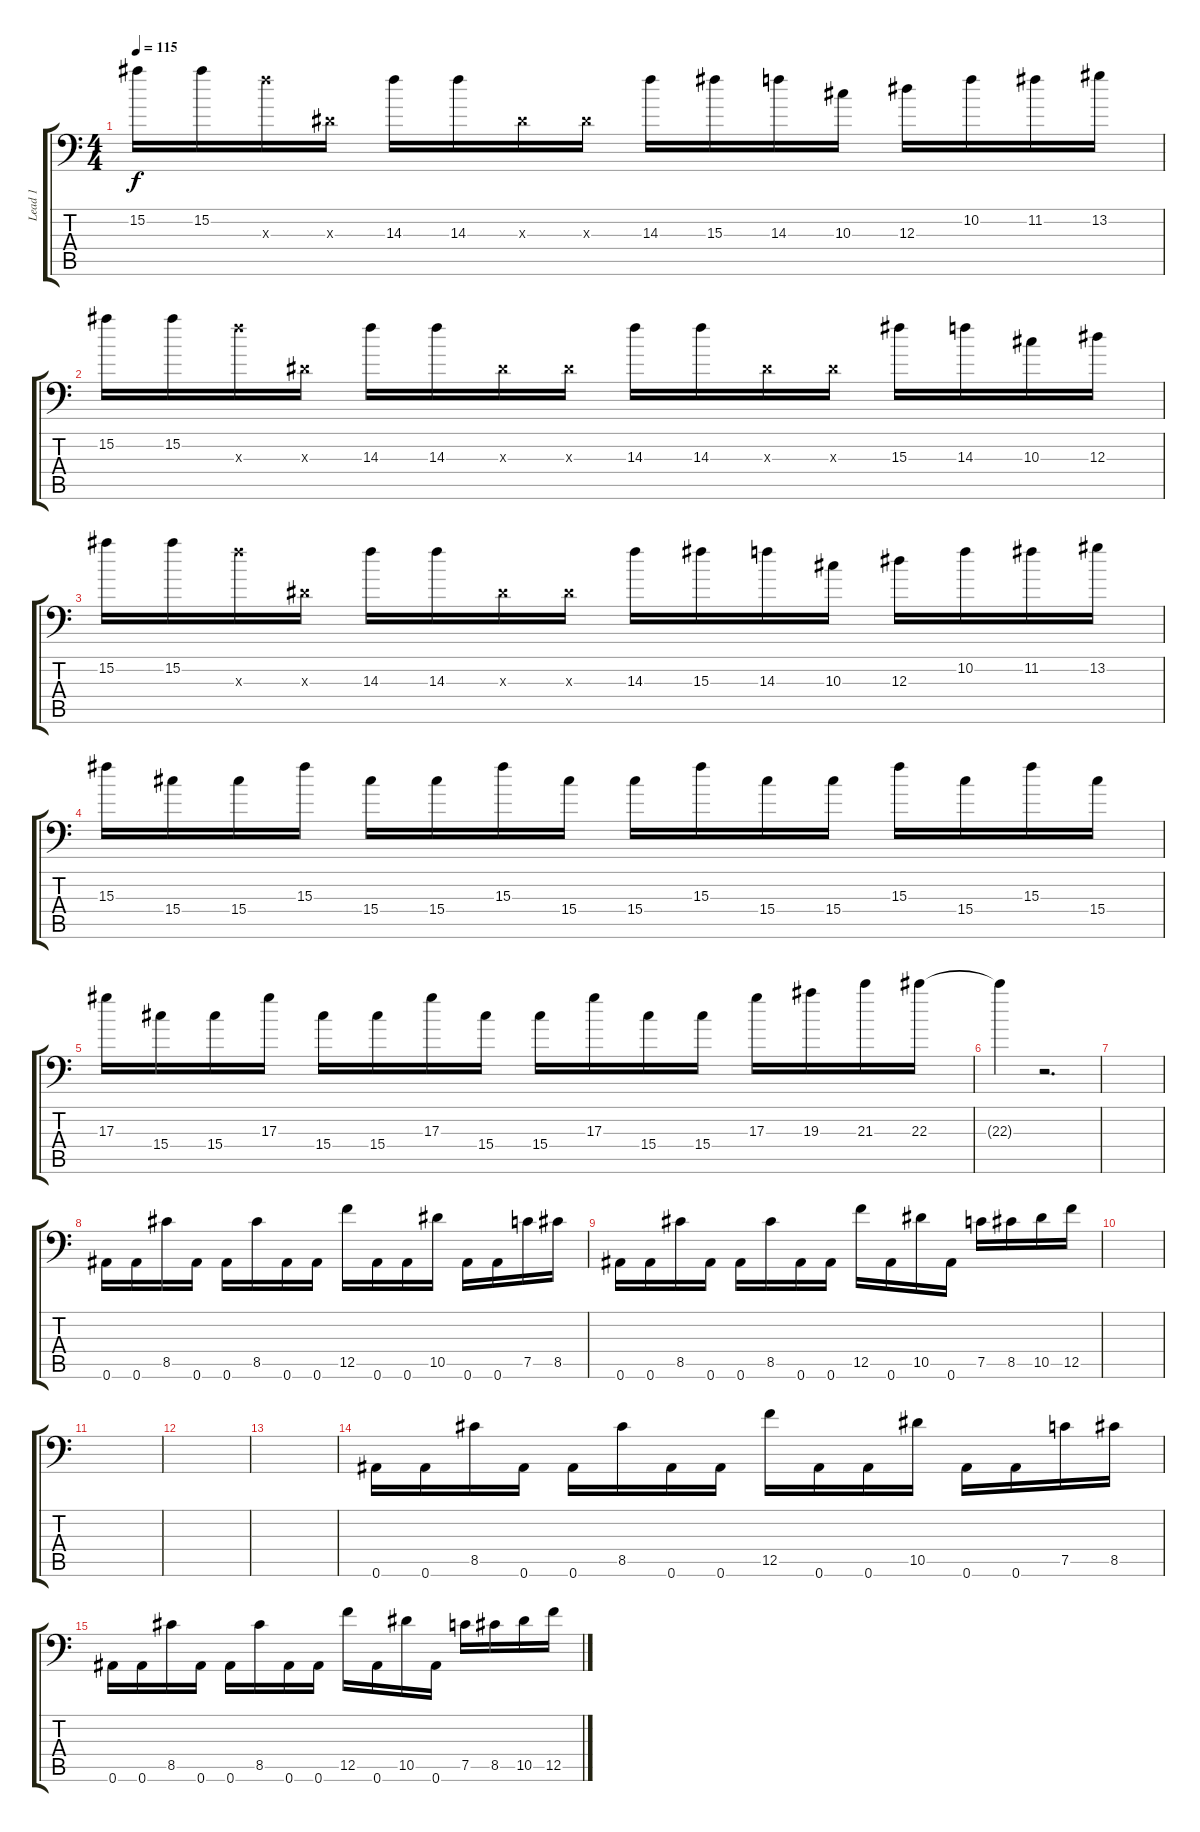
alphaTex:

\track ("Lead 1" "Lead 1") {instrument overdrivenguitar}
\staff {score tabs}
\tuning (C4 G3 Eb3 Bb2 F2 Bb1) {hide}
\ts (4 4)
\tempo 115
\clef f4
\ks c
15.2.16{dy f} 15.2.16 14.3{x}.16 0.3{x}.16 14.3.16 14.3.16 0.3{x}.16 0.3{x}.16 14.3.16 15.3.16 14.3.16 10.3.16 12.3.16 10.2.16 11.2.16 13.2.16 |
15.2.16 15.2.16 14.3{x}.16 0.3{x}.16 14.3.16 14.3.16 0.3{x}.16 0.3{x}.16 14.3.16 14.3.16 0.3{x}.16 0.3{x}.16 15.3.16 14.3.16 10.3.16 12.3.16 |
15.2.16 15.2.16 14.3{x}.16 0.3{x}.16 14.3.16 14.3.16 0.3{x}.16 0.3{x}.16 14.3.16 15.3.16 14.3.16 10.3.16 12.3.16 10.2.16 11.2.16 13.2.16 |
15.3.16 15.4.16 15.4.16 15.3.16 15.4.16 15.4.16 15.3.16 15.4.16 15.4.16 15.3.16 15.4.16 15.4.16 15.3.16 15.4.16 15.3.16 15.4.16 |
17.3.16 15.4.16 15.4.16 17.3.16 15.4.16 15.4.16 17.3.16 15.4.16 15.4.16 17.3.16 15.4.16 15.4.16 17.3.16 19.3.16 21.3.16 22.3.16 |
22.3{t}.4 r.2{d} |
|
0.6.16 0.6.16 8.5.16 0.6.16 0.6.16 8.5.16 0.6.16 0.6.16 12.5.16 0.6.16 0.6.16 10.5.16 0.6.16 0.6.16 7.5.16 8.5.16 |
0.6.16 0.6.16 8.5.16 0.6.16 0.6.16 8.5.16 0.6.16 0.6.16 12.5.16 0.6.16 10.5.16 0.6.16 7.5.16 8.5.16 10.5.16 12.5.16 |
|
|
|
|
0.6.16 0.6.16 8.5.16 0.6.16 0.6.16 8.5.16 0.6.16 0.6.16 12.5.16 0.6.16 0.6.16 10.5.16 0.6.16 0.6.16 7.5.16 8.5.16 |
0.6.16 0.6.16 8.5.16 0.6.16 0.6.16 8.5.16 0.6.16 0.6.16 12.5.16 0.6.16 10.5.16 0.6.16 7.5.16 8.5.16 10.5.16 12.5.16
